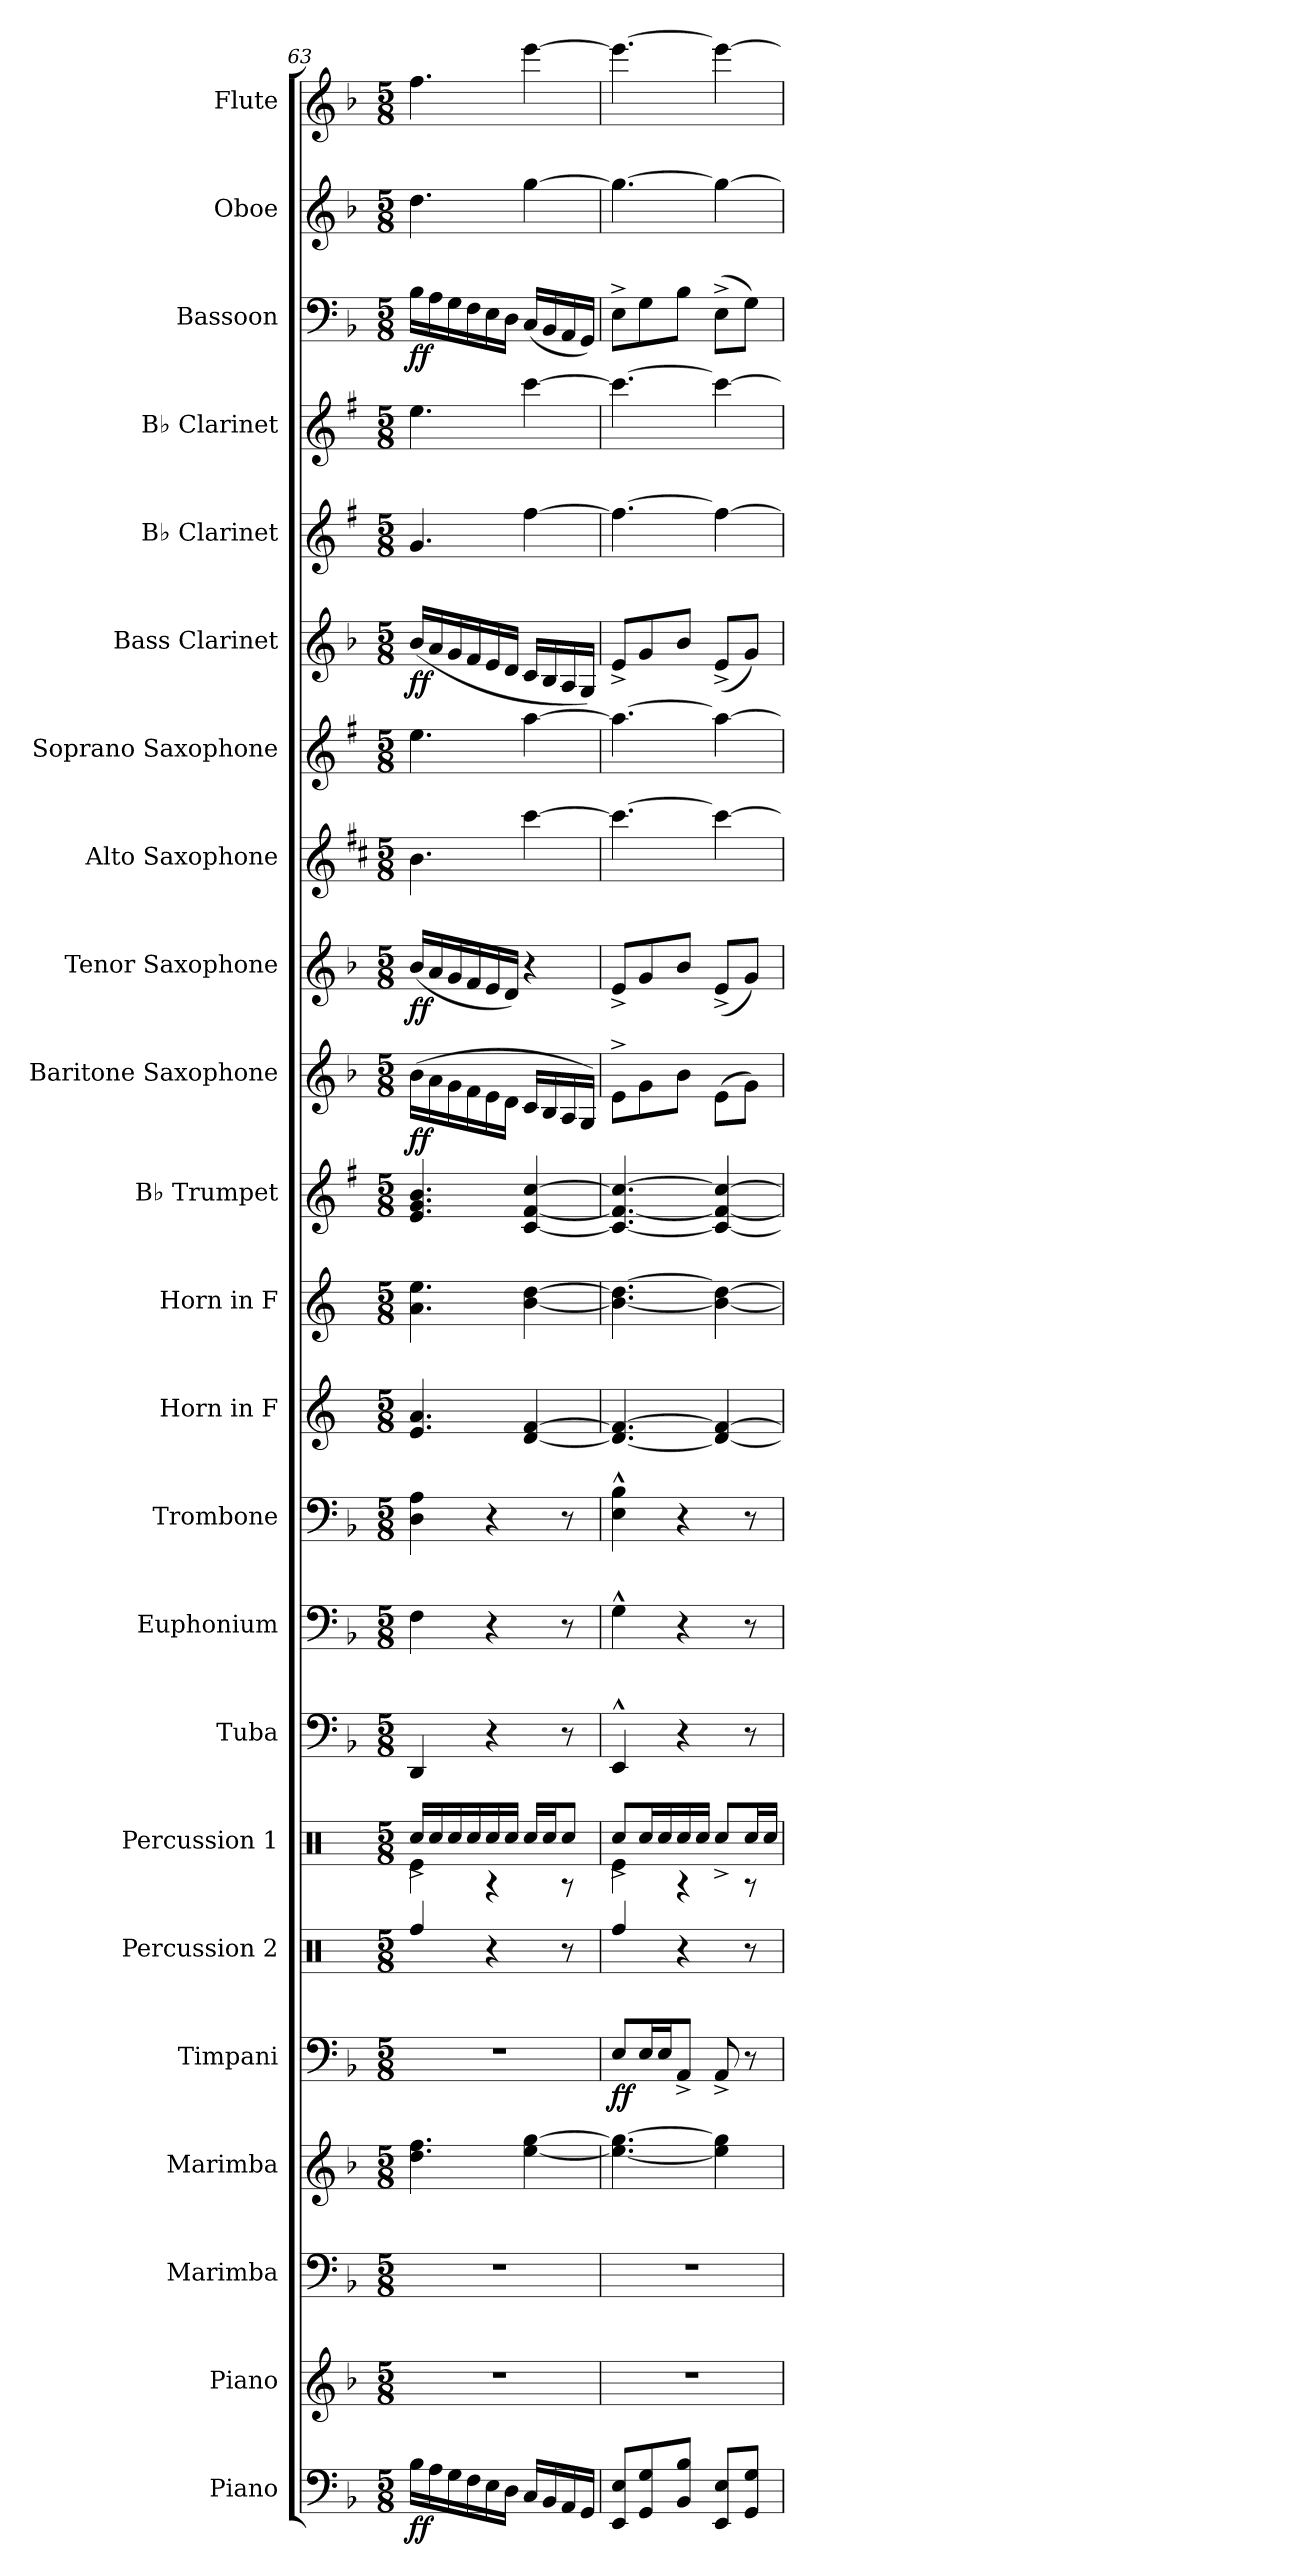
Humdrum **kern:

**kern	**dynam	**kern	**kern	**kern	**kern	**dynam	**kern	**kern	**kern	**kern	**kern	**kern	**kern	**kern	**kern	**dynam	**kern	**dynam	**kern	**kern	**kern	**dynam	**kern	**kern	**kern	**dynam	**kern	**kern
*part23	*part23	*part22	*part21	*part20	*part19	*part19	*part18	*part17	*part16	*part15	*part14	*part13	*part12	*part11	*part10	*part10	*part9	*part9	*part8	*part7	*part6	*part6	*part5	*part4	*part3	*part3	*part2	*part1
*staff23	*staff23	*staff22	*staff21	*staff20	*staff19	*staff19	*staff18	*staff17	*staff16	*staff15	*staff14	*staff13	*staff12	*staff11	*staff10	*staff10	*staff9	*staff9	*staff8	*staff7	*staff6	*staff6	*staff5	*staff4	*staff3	*staff3	*staff2	*staff1
*I"Piano	*	*I"Piano	*I"Marimba	*I"Marimba	*I"Timpani	*	*I"Percussion 2	*I"Percussion 1	*I"Tuba	*I"Euphonium	*I"Trombone	*I"Horn in F	*I"Horn in F	*I"B♭ Trumpet	*I"Baritone Saxophone	*	*I"Tenor Saxophone	*	*I"Alto Saxophone	*I"Soprano Saxophone	*I"Bass Clarinet	*	*I"B♭ Clarinet	*I"B♭ Clarinet	*I"Bassoon	*	*I"Oboe	*I"Flute
*I'Pno.	*	*I'Pno.	*I'Mrm.	*I'Mrm.	*I'Timp.	*	*I'Pr. 2	*I'Pr. 1	*I'Tu.	*I'Eu.	*I'Trb.	*	*	*I'B♭ Tpt.	*I'Bar. Sax.	*	*I'T. Sax.	*	*I'A. Sax.	*I'S. Sax.	*I'B. Cl.	*	*I'B♭ Cl.	*I'B♭ Cl.	*I'Bsn.	*	*I'Ob.	*I'Fl.
*clefF4	*	*clefG2	*clefF4	*clefG2	*clefF4	*	*clefX	*clefX	*clefF4	*clefF4	*clefF4	*clefG2	*clefG2	*clefG2	*clefG2	*	*clefG2	*	*clefG2	*clefG2	*clefG2	*	*clefG2	*clefG2	*clefF4	*	*clefG2	*clefG2
*	*	*	*	*	*	*	*	*	*	*	*	*ITrd4c7	*ITrd4c7	*ITrd1c2	*ITrd12c21	*	*ITrd8c14	*	*ITrd5c9	*ITrd1c2	*ITrd8c14	*	*ITrd1c2	*ITrd1c2	*	*	*	*
*k[b-]	*	*k[b-]	*k[b-]	*k[b-]	*k[b-]	*	*k[]	*k[]	*k[b-]	*k[b-]	*k[b-]	*k[b-]	*k[b-]	*k[b-]	*k[b-]	*	*k[b-]	*	*k[b-]	*k[b-]	*k[b-]	*	*k[b-]	*k[b-]	*k[b-]	*	*k[b-]	*k[b-]
*M5/8	*	*M5/8	*M5/8	*M5/8	*M5/8	*	*M5/8	*M5/8	*M5/8	*M5/8	*M5/8	*M5/8	*M5/8	*M5/8	*M5/8	*	*M5/8	*	*M5/8	*M5/8	*M5/8	*	*M5/8	*M5/8	*M5/8	*	*M5/8	*M5/8
=63	=63	=63	=63	=63	=63	=63	=63	=63	=63	=63	=63	=63	=63	=63	=63	=63	=63	=63	=63	=63	=63	=63	=63	=63	=63	=63	=63	=63
*	*	*	*	*	*	*	*	*^	*	*	*	*	*	*	*	*	*	*	*	*	*	*	*	*	*	*	*	*
!	!LO:DY:b	!	!	!	!	!	!	!	!	!	!	!	!	!	!	!	!LO:DY:b	!	!LO:DY:b	!	!	!	!LO:DY:b	!	!	!	!LO:DY:b	!	!
16B-\LL	ff	8%5r	8%5r	4.dd\ 4.ff\	8%5r	.	4Rff/	4Re\	16Rcc^/LL	4DD/	4F\	4D\ 4A\	4.A/ 4.d/	4.d\ 4.a\	4.d/ 4.f/ 4.a/	(16B-\LL	ff	(16B-/LL	ff	4.d\	4.dd\	(16B-/LL	ff	4.f/	4.dd\	(16B-\LL	ff	4.dd\	4.ff\
16A\	.	.	.	.	.	.	.	.	16Rcc/	.	.	.	.	.	.	16A\	.	16A/	.	.	.	16A/	.	.	.	16A\	.	.	.
16G\	.	.	.	.	.	.	.	.	16Rcc/	.	.	.	.	.	.	16G\	.	16G/	.	.	.	16G/	.	.	.	16G\	.	.	.
16F\	.	.	.	.	.	.	.	.	16Rcc/	.	.	.	.	.	.	16F\	.	16F/	.	.	.	16F/	.	.	.	16F\	.	.	.
16E\	.	.	.	.	.	.	4r	4rA	16Rcc/	4r	4r	4r	.	.	.	16E\	.	16E/	.	.	.	16E/	.	.	.	16E\	.	.	.
16D\JJ	.	.	.	.	.	.	.	.	16Rcc/JJ	.	.	.	.	.	.	16D\JJ	.	16D/JJ)	.	.	.	16D/JJ	.	.	.	16D\JJ	.	.	.
16C/LL	.	.	.	[4ee\ [4gg\	.	.	.	.	16Rcc/LL	.	.	.	[4G/ [4B-/	[4e\ [4g\	[4B-/ [4e/ [4b-/	16C/LL	.	4r	.	[4ee\	[4gg\	16C/LL	.	[4ee\	[4bb-\	(16C/LL	.	[4gg\	[4eee\
16BB-/	.	.	.	.	.	.	.	.	16Rcc/J	.	.	.	.	.	.	16BB-/	.	.	.	.	.	16BB-/	.	.	.	16BB-/	.	.	.
16AA/	.	.	.	.	.	.	8r	8rA	8Rcc/J	8r	8r	8r	.	.	.	16AA/	.	.	.	.	.	16AA/	.	.	.	16AA/	.	.	.
16GG/JJ	.	.	.	.	.	.	.	.	.	.	.	.	.	.	.	16GG/JJ)	.	.	.	.	.	16GG/JJ)	.	.	.	16GG/JJ)	.	.	.
=64	=64	=64	=64	=64	=64	=64	=64	=64	=64	=64	=64	=64	=64	=64	=64	=64	=64	=64	=64	=64	=64	=64	=64	=64	=64	=64	=64	=64	=64
!	!	!	!	!	!	!LO:DY:b	!	!	!	!	!	!	!	!	!	!	!	!	!	!	!	!	!	!	!	!	!	!	!
8EE/ 8E/L	.	8%5r	8%5r	4.ee\_ 4.gg\_	8E/L	ff	4Rff/	4Re\	8Rcc^/L	4EE^^/	4G^^\	4E\^^ 4B-\^^	4.G/_ 4.B-/_	4.e\_ 4.g\_	4.B-/_ 4.e/_ 4.b-/_	8E^\L	.	8E^/L	.	4.ee\_	4.gg\_	8E^/L	.	4.ee\_	4.bb-\_	8E^\L	.	4.gg\_	4.eee\_
8GG/ 8G/	.	.	.	.	16E/L	.	.	.	16Rcc/L	.	.	.	.	.	.	8G\	.	8G/	.	.	.	8G/	.	.	.	8G\	.	.	.
.	.	.	.	.	16E/J	.	.	.	16Rcc/	.	.	.	.	.	.	.	.	.	.	.	.	.	.	.	.	.	.	.	.
8BB-/ 8B-/J	.	.	.	.	8AA^/J	.	4r	4rA	16Rcc/	4r	4r	4r	.	.	.	8B-\J	.	8B-/J	.	.	.	8B-/J	.	.	.	8B-\J	.	.	.
.	.	.	.	.	.	.	.	.	16Rcc/JJ	.	.	.	.	.	.	.	.	.	.	.	.	.	.	.	.	.	.	.	.
8EE/ 8E/L	.	.	.	4ee\] 4gg\]	8AA^/	.	.	.	8Rcc^/L	.	.	.	4G/_ 4B-/_	4e\_ 4g\_	4B-/_ 4e/_ 4b-/_	(8E\L	.	(8E^/L	.	4ee\_	4gg\_	(8E^/L	.	4ee\_	4bb-\_	(8E^\L	.	4gg\_	4eee\_
8GG/ 8G/J	.	.	.	.	8r	.	8r	8rA	16Rcc/L	8r	8r	8r	.	.	.	8G\J)	.	8G/J)	.	.	.	8G/J)	.	.	.	8G\J)	.	.	.
.	.	.	.	.	.	.	.	.	16Rcc/JJ	.	.	.	.	.	.	.	.	.	.	.	.	.	.	.	.	.	.	.	.
*	*	*	*	*	*	*	*	*v	*v	*	*	*	*	*	*	*	*	*	*	*	*	*	*	*	*	*	*	*	*
=	=	=	=	=	=	=	=	=	=	=	=	=	=	=	=	=	=	=	=	=	=	=	=	=	=	=	=	=
*-	*-	*-	*-	*-	*-	*-	*-	*-	*-	*-	*-	*-	*-	*-	*-	*-	*-	*-	*-	*-	*-	*-	*-	*-	*-	*-	*-	*-
